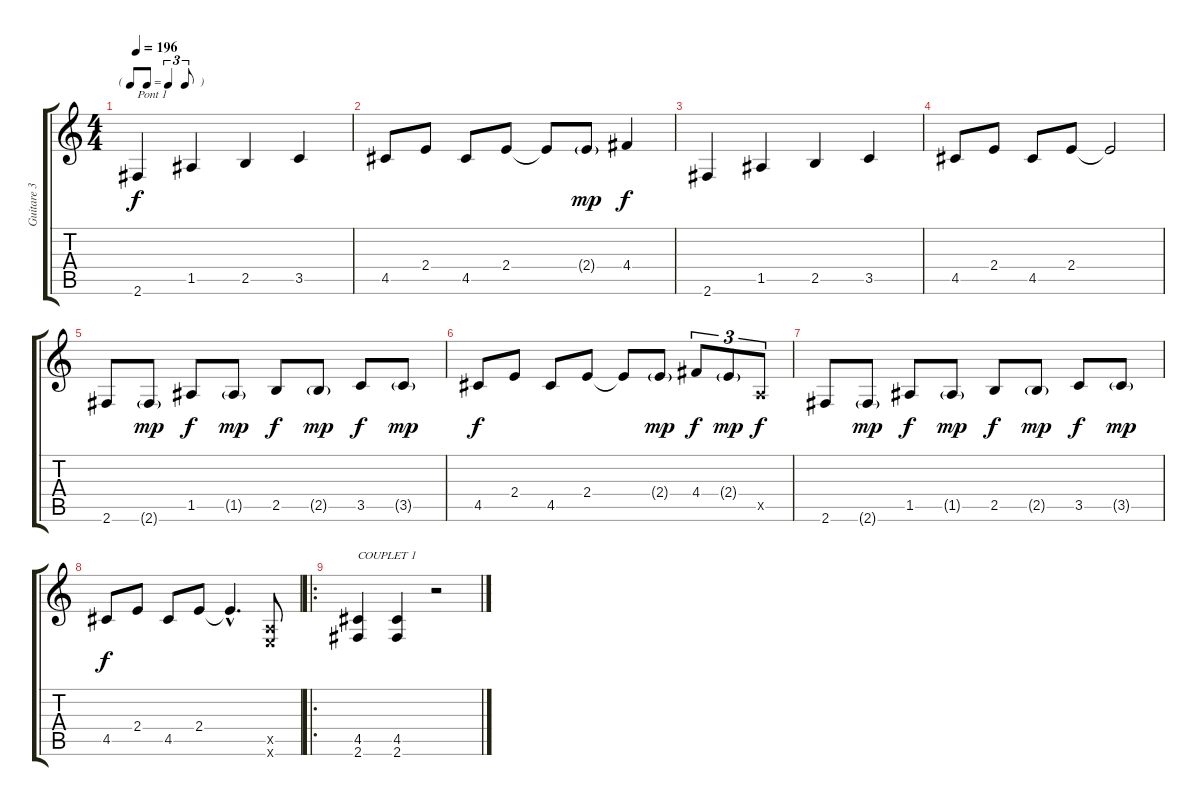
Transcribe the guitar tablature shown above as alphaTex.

\track ("Guitare 3" "Guitare 3") {instrument overdrivenguitar}
\staff {score tabs}
\tuning (E4 B3 G3 D3 A2 E2) {hide}
\ts (4 4)
\tf triplet8th
\tempo 196
\clef g2
\ks c
2.6.4{txt "Pont 1" dy f} 1.5.4 2.5.4 3.5.4 |
4.5.8 2.4.8 4.5.8 2.4.8 2.4{t}.8 2.4{g}.8{dy mp} 4.4.4{dy f} |
2.6.4 1.5.4 2.5.4 3.5.4 |
4.5.8 2.4.8 4.5.8 2.4.8 2.4{t}.2 |
2.6.8 2.6{g}.8{dy mp} 1.5.8{dy f} 1.5{g}.8{dy mp} 2.5.8{dy f} 2.5{g}.8{dy mp} 3.5.8{dy f} 3.5{g}.8{dy mp} |
4.5.8{dy f} 2.4.8 4.5.8 2.4.8 2.4{t}.8 2.4{g}.8{dy mp} 4.4.8{tu (3 2) dy f} 2.4{g}.8{tu (3 2) dy mp} 0.5{x}.8{tu (3 2) dy f} |
2.6.8 2.6{g}.8{dy mp} 1.5.8{dy f} 1.5{g}.8{dy mp} 2.5.8{dy f} 2.5{g}.8{dy mp} 3.5.8{dy f} 3.5{g}.8{dy mp} |
4.5.8{dy f} 2.4.8 4.5.8 2.4.8 2.4{hac t}.4{d} (0.5{x} 0.6{x}).8 |
\ro
(4.5 2.6).4{txt "COUPLET 1"} (4.5 2.6).4 r.2
